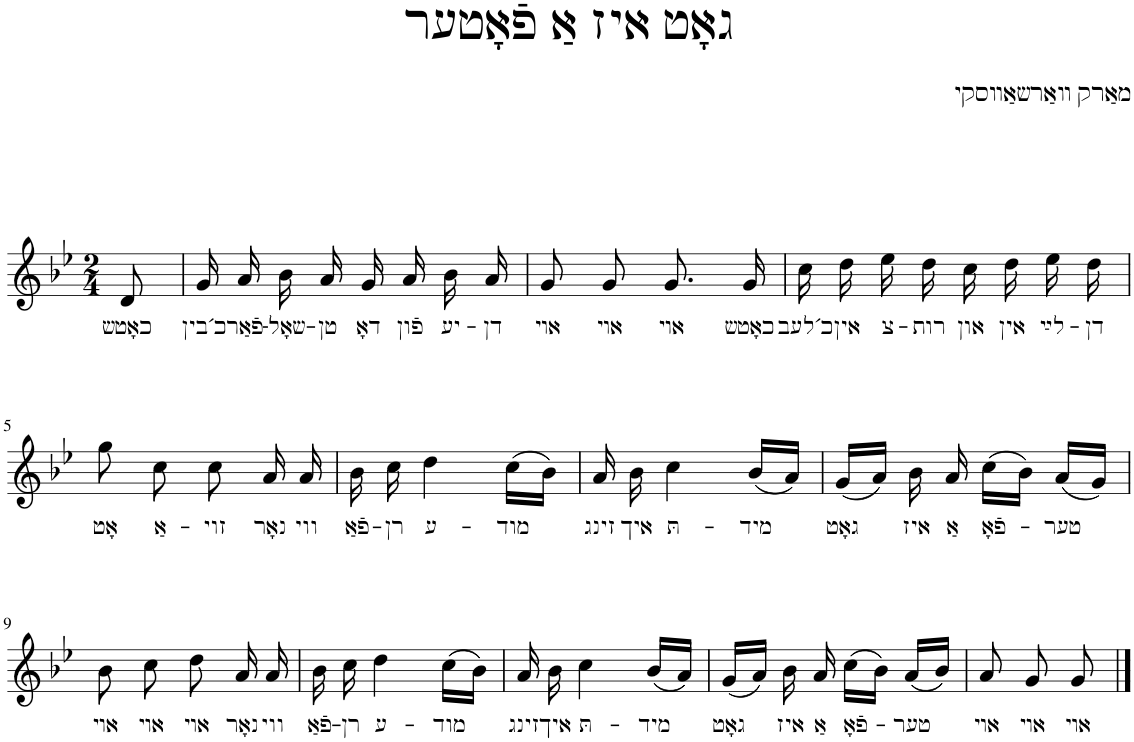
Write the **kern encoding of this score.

**kern	**text
*part1	*part1
*staff1	*staff1
*I"Piano	*
*I'Pno.	*
*clefG2	*
*k[b-e-]	*
*M2/4	*
=1	=1
!	!LO:LY:b
8d/	כאָטש
=2	=2
!	!LO:LY:b
16g/	כ´בין
!	!LO:LY:b
16a/	פֿאַר-
!	!LO:LY:b
16b-\	-שאָל-
!	!LO:LY:b
16a/	-טן
!	!LO:LY:b
16g/	דאָ
!	!LO:LY:b
16a/	פֿון
!	!LO:LY:b
16b-\	יע-
!	!LO:LY:b
16a/	-דן
=3	=3
!	!LO:LY:b
8g/	אױ
!	!LO:LY:b
8g/	אױ
!	!LO:LY:b
8.g/	אױ
!	!LO:LY:b
16g/	כאָטש
=4	=4
!	!LO:LY:b
16cc\	כ´לעב
!	!LO:LY:b
16dd\	אין
!	!LO:LY:b
16ee-\	צ-
!	!LO:LY:b
16dd\	-רות
!	!LO:LY:b
16cc\	און
!	!LO:LY:b
16dd\	אין
!	!LO:LY:b
16ee-\	לײַ-
!	!LO:LY:b
16dd\	-דן
!!LO:LB:g=z
=5	=5
!	!LO:LY:b
8gg\	אָט
!	!LO:LY:b
8cc\	אַ-
!	!LO:LY:b
8cc\	-זוי
!	!LO:LY:b
16a/	נאָר
!	!LO:LY:b
16a/	ווי
=6	=6
!	!LO:LY:b
16b-\	פֿאַ-
!	!LO:LY:b
16cc\	-רן
!	!LO:LY:b
4dd\	ע-
!	!LO:LY:b
(16cc\LL	-מוד
16b-\JJ)	.
=7	=7
!	!LO:LY:b
16a/	זינג
!	!LO:LY:b
16b-\	איך
!	!LO:LY:b
4cc\	תּ-
!	!LO:LY:b
(16b-/LL	-מיד
16a/JJ)	.
=8	=8
!	!LO:LY:b
(16g/LL	גאָט
16a/JJ)	.
!	!LO:LY:b
16b-\	איז
!	!LO:LY:b
16a/	אַ
!	!LO:LY:b
(16cc\LL	פֿאָ-
16b-\JJ)	.
!	!LO:LY:b
(16a/LL	טער
16g/JJ)	.
!!LO:LB:g=z
=9	=9
!	!LO:LY:b
8b-\	אױ
!	!LO:LY:b
8cc\	אױ
!	!LO:LY:b
8dd\	אױ
!	!LO:LY:b
16a/	נאָר
!	!LO:LY:b
16a/	ווי
=10	=10
!	!LO:LY:b
16b-\	פֿאַ-
!	!LO:LY:b
16cc\	-רן
!	!LO:LY:b
4dd\	ע-
!	!LO:LY:b
(16cc\LL	-מוד
16b-\JJ)	.
=11	=11
!	!LO:LY:b
16a/	זינג
!	!LO:LY:b
16b-\	איך
!	!LO:LY:b
4cc\	תּ-
!	!LO:LY:b
(16b-/LL	-מיד
16a/JJ)	.
=12	=12
!	!LO:LY:b
(16g/LL	גאָט
16a/JJ)	.
!	!LO:LY:b
16b-\	איז
!	!LO:LY:b
16a/	אַ
!	!LO:LY:b
(16cc\LL	פֿאָ-
16b-\JJ)	.
!	!LO:LY:b
(16a/LL	-טער
16b-/JJ)	.
=13	=13
!	!LO:LY:b
8a/	אױ
!	!LO:LY:b
8g/	אױ
!	!LO:LY:b
8g/	אױ
==	==
*-	*-
